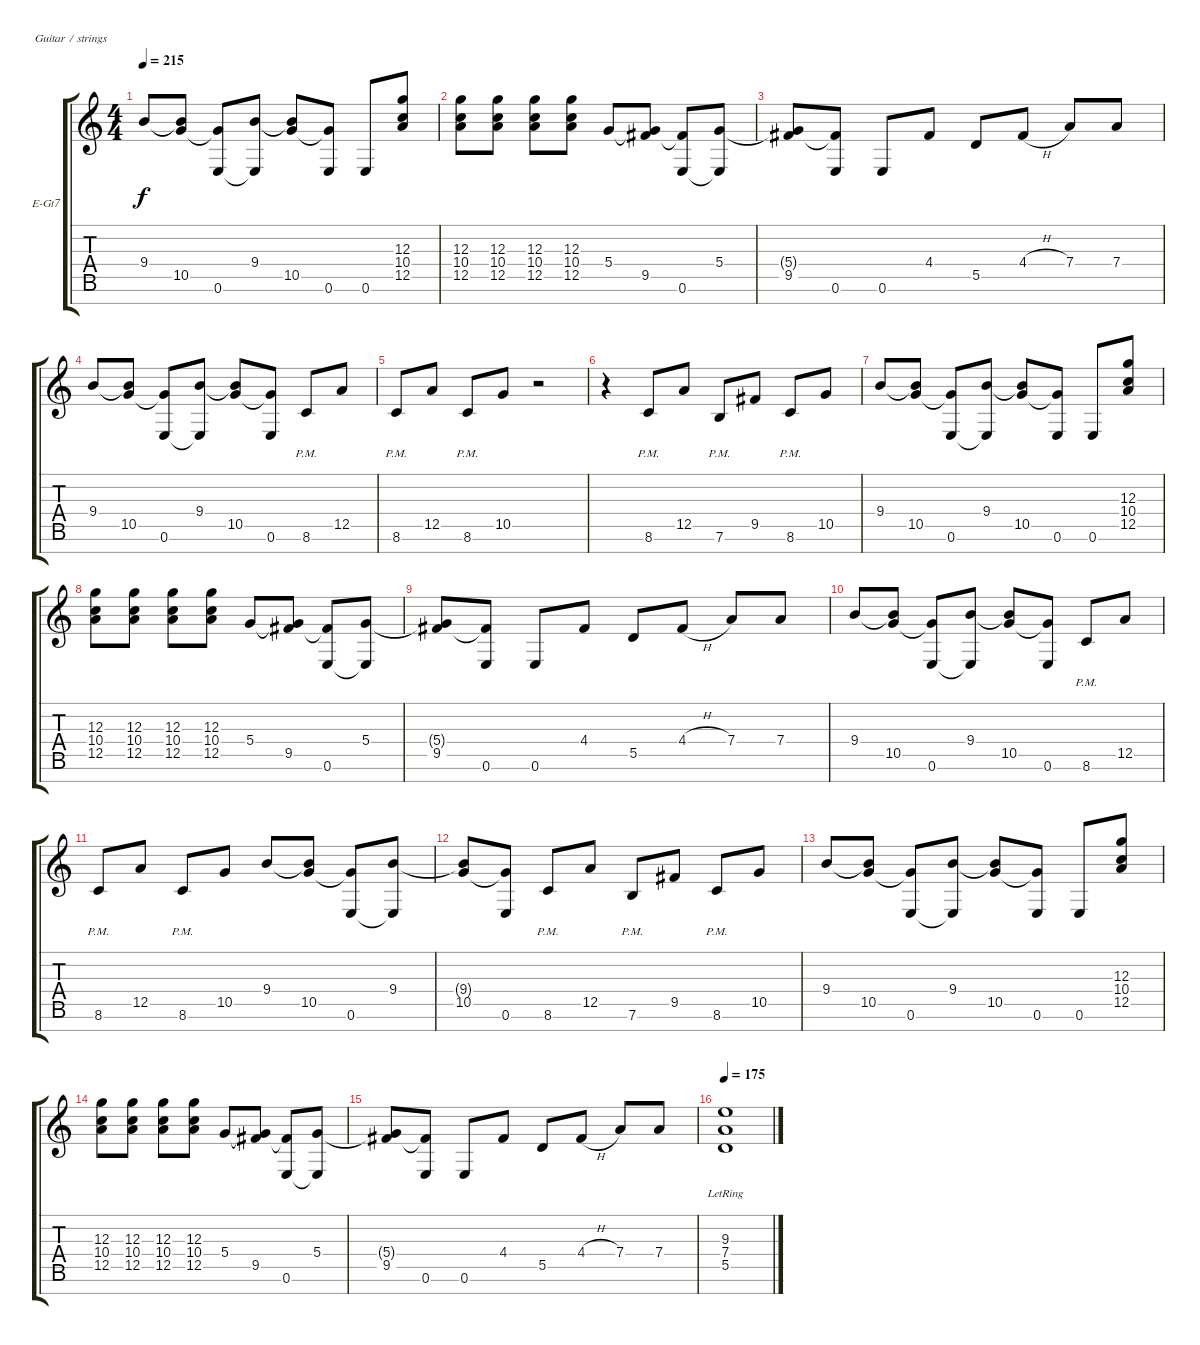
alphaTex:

\defaultSystemsLayout 4
\bracketExtendMode groupsimilarinstruments
\firstSystemTrackNameOrientation horizontal
\otherSystemsTrackNameOrientation horizontal
\track ("Benji" "E-Gt7") {instrument distortionguitar}
\staff {score tabs}
\tuning (E4 B3 G3 D3 A2 E2 B1)
\ts (4 4)
\tempo 215
\clef g2
\ks c
9.4.8{dy f} (9.4{t} 10.5).8 (10.5{t} 0.6).8 (9.4 0.6{t}).8 (9.4{t} 10.5).8 (10.5{t} 0.6).8 0.6.8 (12.3 10.4 12.5).8 |
(12.3 10.4 12.5).8 (12.3 10.4 12.5).8 (12.3 10.4 12.5).8 (12.3 10.4 12.5).8 5.4.8 (5.4{t} 9.5).8 (9.5{t} 0.6).8 (5.4 0.6{t}).8 |
(5.4{t} 9.5).8 (9.5{t} 0.6).8 0.6.8 4.4.8 5.5.8 4.4{h}.8 7.4.8 7.4.8 |
9.4.8 (9.4{t} 10.5).8 (10.5{t} 0.6).8 (9.4 0.6{t}).8 (9.4{t} 10.5).8 (10.5{t} 0.6).8 8.6{pm}.8 12.5.8 |
8.6{pm}.8 12.5.8 8.6{pm}.8 10.5.8 r.2 |
r.4 8.6{pm}.8 12.5.8 7.6{pm}.8 9.5.8 8.6{pm}.8 10.5.8 |
9.4.8 (9.4{t} 10.5).8 (10.5{t} 0.6).8 (9.4 0.6{t}).8 (9.4{t} 10.5).8 (10.5{t} 0.6).8 0.6.8 (12.3 10.4 12.5).8 |
(12.3 10.4 12.5).8 (12.3 10.4 12.5).8 (12.3 10.4 12.5).8 (12.3 10.4 12.5).8 5.4.8 (5.4{t} 9.5).8 (9.5{t} 0.6).8 (5.4 0.6{t}).8 |
(5.4{t} 9.5).8 (9.5{t} 0.6).8 0.6.8 4.4.8 5.5.8 4.4{h}.8 7.4.8 7.4.8 |
9.4.8 (9.4{t} 10.5).8 (10.5{t} 0.6).8 (9.4 0.6{t}).8 (9.4{t} 10.5).8 (10.5{t} 0.6).8 8.6{pm}.8 12.5.8 |
8.6{pm}.8 12.5.8 8.6{pm}.8 10.5.8 9.4.8 (9.4{t} 10.5).8 (10.5{t} 0.6).8 (9.4 0.6{t}).8 |
(9.4{t} 10.5).8 (10.5{t} 0.6).8 8.6{pm}.8 12.5.8 7.6{pm}.8 9.5.8 8.6{pm}.8 10.5.8 |
9.4.8 (9.4{t} 10.5).8 (10.5{t} 0.6).8 (9.4 0.6{t}).8 (9.4{t} 10.5).8 (10.5{t} 0.6).8 0.6.8 (12.3 10.4 12.5).8 |
(12.3 10.4 12.5).8 (12.3 10.4 12.5).8 (12.3 10.4 12.5).8 (12.3 10.4 12.5).8 5.4.8 (5.4{t} 9.5).8 (9.5{t} 0.6).8 (5.4 0.6{t}).8 |
(5.4{t} 9.5).8 (9.5{t} 0.6).8 0.6.8 4.4.8 5.5.8 4.4{h}.8 7.4.8 7.4.8 |
\tempo 175
(5.5 7.4 9.3{lr}).1
